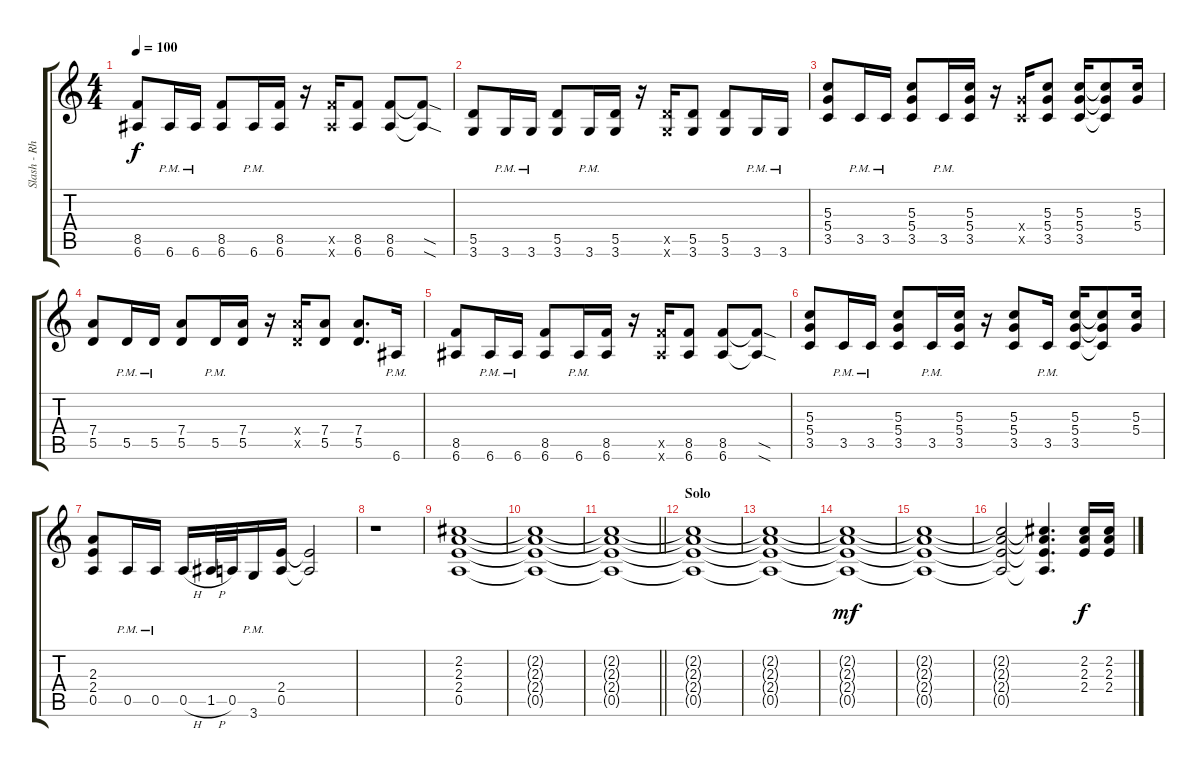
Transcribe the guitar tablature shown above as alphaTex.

\track ("Slash - Rhythm Guitar" "Slash - Rh") {instrument distortionguitar}
\staff {score tabs}
\tuning (E4 B3 G3 D3 A2 E2) {hide}
\ts (4 4)
\tempo 100
\clef g2
\ks c
(8.5 6.6).8{dy f} 6.6{pm}.16 6.6{pm}.16 (8.5 6.6).8 6.6{pm}.16 (8.5 6.6).16 r.16 (8.5{x} 6.6{x}).16 (8.5 6.6).8 (8.5 6.6).8 (8.5{sod t} 6.6{sod t}).8 |
(5.5 3.6).8 3.6{pm}.16 3.6{pm}.16 (5.5 3.6).8 3.6{pm}.16 (5.5 3.6).16 r.16 (5.5{x} 3.6{x}).16 (5.5 3.6).8 (5.5 3.6).8 3.6{pm}.16 3.6{pm}.16 |
(5.3 5.4 3.5).8 3.5{pm}.16 3.5{pm}.16 (5.3 5.4 3.5).8 3.5{pm}.16 (5.3 5.4 3.5).16 r.16 (5.4{x} 3.5{x}).16 (5.3 5.4 3.5).8 (5.3 5.4 3.5).16 (5.3{t} 5.4{t} 3.5{t}).8 (5.3 5.4).16 |
(7.4 5.5).8 5.5{pm}.16 5.5{pm}.16 (7.4 5.5).8 5.5{pm}.16 (7.4 5.5).16 r.16 (7.4{x} 5.5{x}).16 (7.4 5.5).8 (7.4 5.5).8{d} 6.6{pm}.16 |
(8.5 6.6).8 6.6{pm}.16 6.6{pm}.16 (8.5 6.6).8 6.6{pm}.16 (8.5 6.6).16 r.16 (8.5{x} 6.6{x}).16 (8.5 6.6).8 (8.5 6.6).8 (8.5{sod t} 6.6{sod t}).8 |
(5.3 5.4 3.5).8 3.5{pm}.16 3.5{pm}.16 (5.3 5.4 3.5).8 3.5{pm}.16 (5.3 5.4 3.5).16 r.16 (5.3 5.4 3.5).8 3.5{pm}.16 (5.3 5.4 3.5).16 (5.3{t} 5.4{t} 3.5{t}).8 (5.3 5.4).16 |
(2.3 2.4 0.5).8 0.5{pm}.16 0.5{pm}.16 0.5{h}.16 1.5{h}.32 0.5.32 3.6{pm}.16 (2.4 0.5).16 (2.4{t} 0.5{t}).2 |
r.1 |
(2.2 2.3 2.4 0.5).1 |
(2.2{t} 2.3{t} 2.4{t} 0.5{t}).1 |
\barLineRight lightlight
(2.2{t} 2.3{t} 2.4{t} 0.5{t}).1 |
\section ("" "Solo")
(2.2{t} 2.3{t} 2.4{t} 0.5{t}).1 |
(2.2{t} 2.3{t} 2.4{t} 0.5{t}).1 |
(2.2{t} 2.3{t} 2.4{t} 0.5{t}).1{dy mf} |
(2.2{t} 2.3{t} 2.4{t} 0.5{t}).1 |
(2.2{t} 2.3{t} 2.4{t} 0.5{t}).2 (2.2{t} 2.3{t} 2.4{t} 0.5{t}).4{d} (2.2 2.3 2.4).16{dy f} (2.2 2.3 2.4).16
